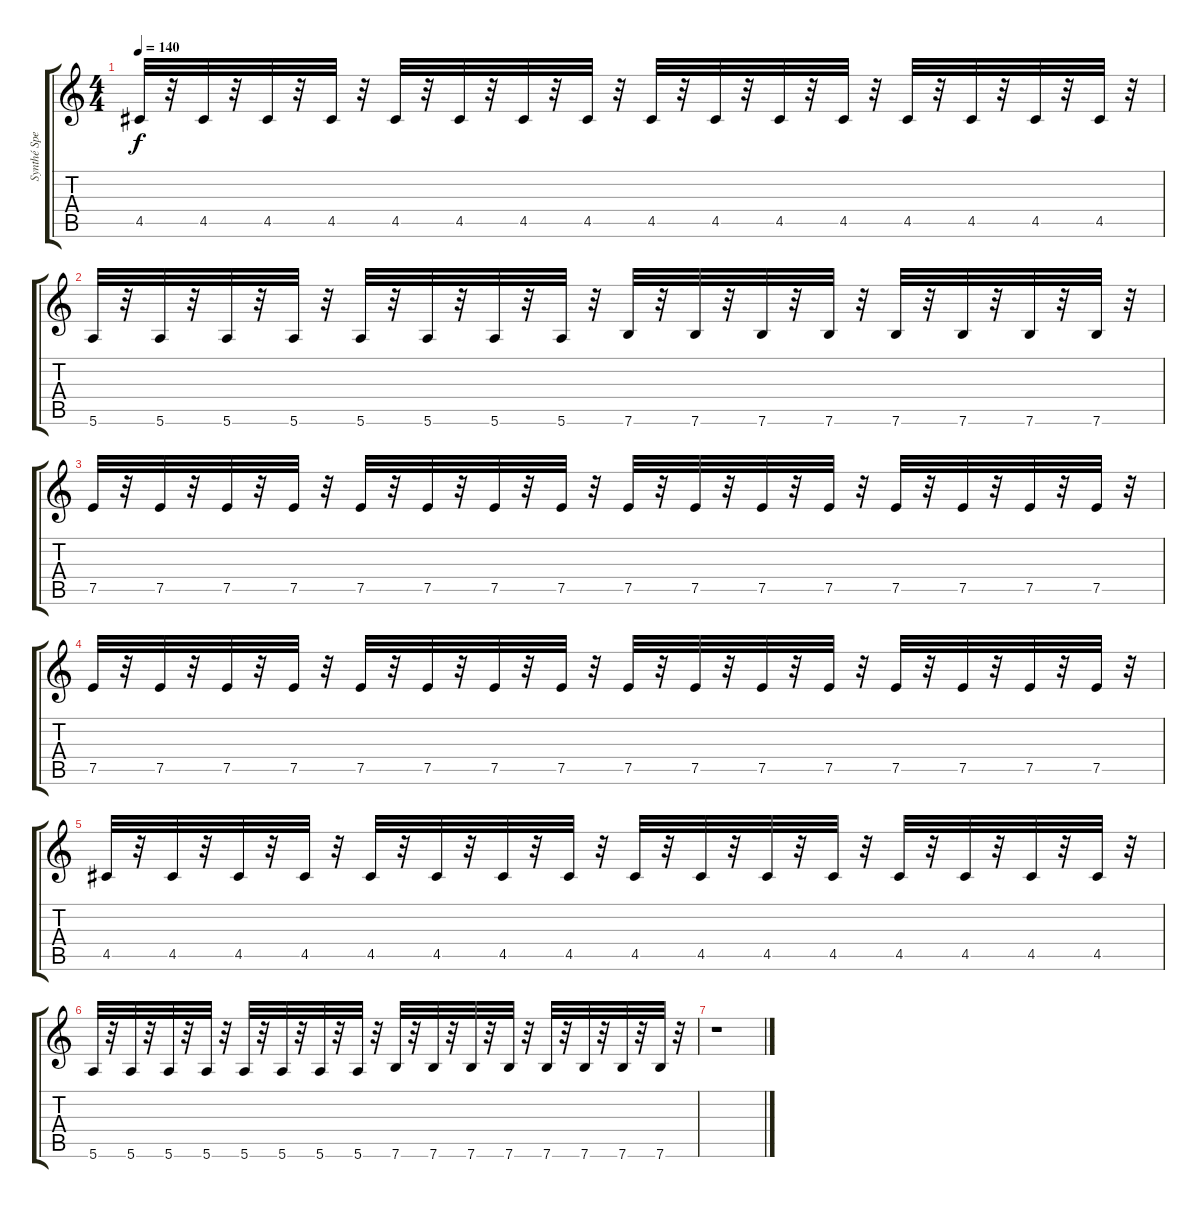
\track ("Synthé Speed" "Synthé Spe") {instrument synthbass2}
\staff {score tabs}
\tuning (E4 B3 G3 D3 A2 E2) {hide}
\ts (4 4)
\tempo 140
\clef g2
\ks c
4.5.32{dy f} r.32 4.5.32 r.32 4.5.32 r.32 4.5.32 r.32 4.5.32 r.32 4.5.32 r.32 4.5.32 r.32 4.5.32 r.32 4.5.32 r.32 4.5.32 r.32 4.5.32 r.32 4.5.32 r.32 4.5.32 r.32 4.5.32 r.32 4.5.32 r.32 4.5.32 r.32 |
5.6.32 r.32 5.6.32 r.32 5.6.32 r.32 5.6.32 r.32 5.6.32 r.32 5.6.32 r.32 5.6.32 r.32 5.6.32 r.32 7.6.32 r.32 7.6.32 r.32 7.6.32 r.32 7.6.32 r.32 7.6.32 r.32 7.6.32 r.32 7.6.32 r.32 7.6.32 r.32 |
7.5.32 r.32 7.5.32 r.32 7.5.32 r.32 7.5.32 r.32 7.5.32 r.32 7.5.32 r.32 7.5.32 r.32 7.5.32 r.32 7.5.32 r.32 7.5.32 r.32 7.5.32 r.32 7.5.32 r.32 7.5.32 r.32 7.5.32 r.32 7.5.32 r.32 7.5.32 r.32 |
7.5.32 r.32 7.5.32 r.32 7.5.32 r.32 7.5.32 r.32 7.5.32 r.32 7.5.32 r.32 7.5.32 r.32 7.5.32 r.32 7.5.32 r.32 7.5.32 r.32 7.5.32 r.32 7.5.32 r.32 7.5.32 r.32 7.5.32 r.32 7.5.32 r.32 7.5.32 r.32 |
4.5.32 r.32 4.5.32 r.32 4.5.32 r.32 4.5.32 r.32 4.5.32 r.32 4.5.32 r.32 4.5.32 r.32 4.5.32 r.32 4.5.32 r.32 4.5.32 r.32 4.5.32 r.32 4.5.32 r.32 4.5.32 r.32 4.5.32 r.32 4.5.32 r.32 4.5.32 r.32 |
5.6.32 r.32 5.6.32 r.32 5.6.32 r.32 5.6.32 r.32 5.6.32 r.32 5.6.32 r.32 5.6.32 r.32 5.6.32 r.32 7.6.32 r.32 7.6.32 r.32 7.6.32 r.32 7.6.32 r.32 7.6.32 r.32 7.6.32 r.32 7.6.32 r.32 7.6.32 r.32 |
r.1
